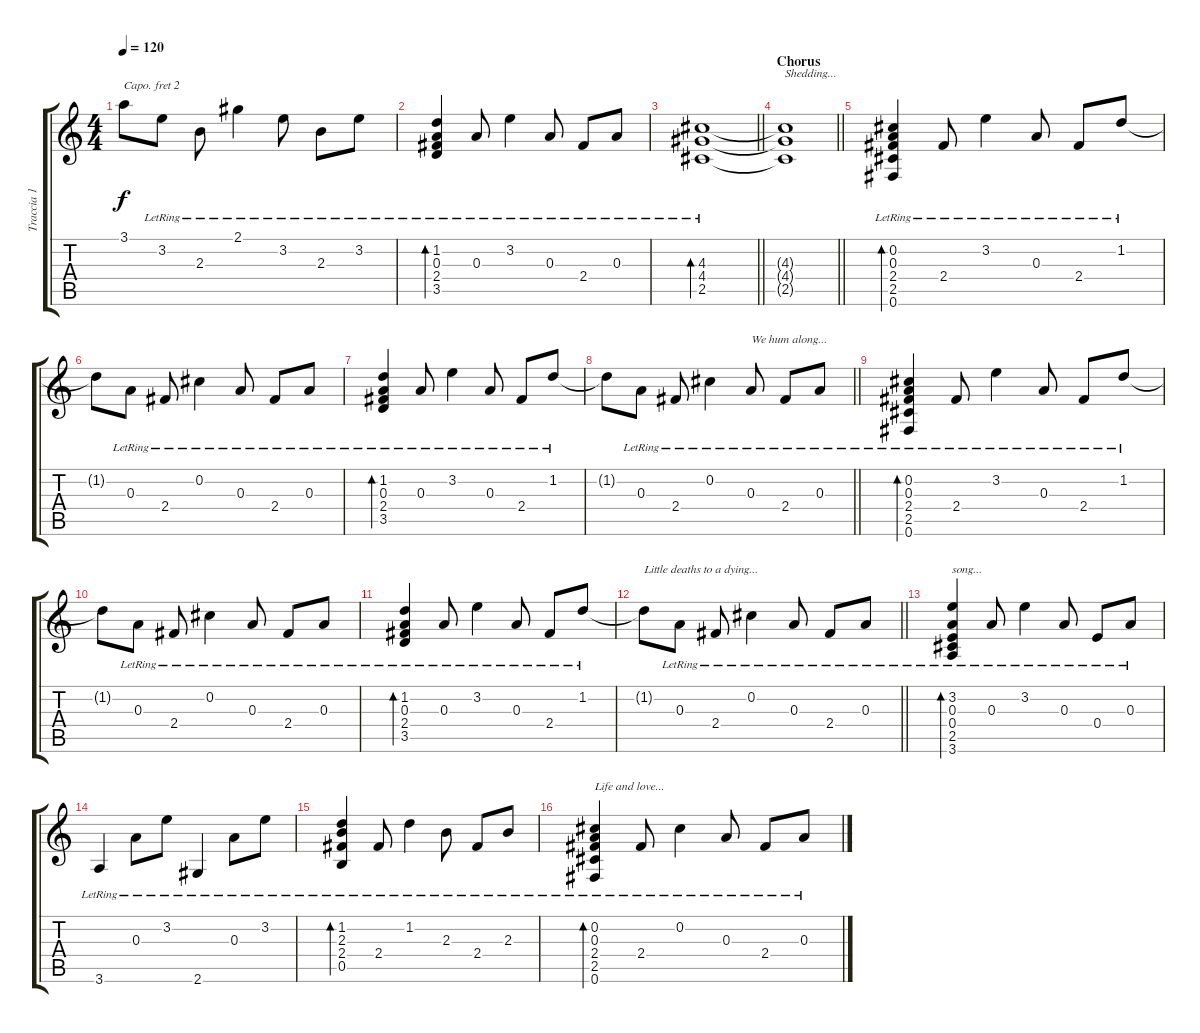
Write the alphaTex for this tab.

\track ("Traccia 1" "Traccia 1") {instrument acousticguitarsteel}
\staff {score tabs}
\capo 2
\tuning (E4 B3 G3 D3 A2 E2) {hide}
\ts (4 4)
\tempo 120
\clef g2
\ks c
3.1{t}.8{dy f} 3.2{lr}.8 2.3{lr}.8 2.1{lr}.4 3.2{lr}.8 2.3{lr}.8 3.2{lr}.8 |
(1.2{lr} 0.3{lr} 2.4{lr} 3.5{lr}).4{bd 60} 0.3{lr}.8 3.2{lr}.4 0.3{lr}.8 2.4{lr}.8 0.3{lr}.8 |
\barLineRight lightlight
(4.3{lr} 4.4{lr} 2.5{lr}).1{bd 60} |
\section ("" "Chorus")
\barLineRight lightlight
(4.3{t} 4.4{t} 2.5{t}).1{txt "Shedding..."} |
(0.2{lr} 0.3{lr} 2.4{lr} 2.5{lr} 0.6{lr}).4{bd 60} 2.4{lr}.8 3.2{lr}.4 0.3{lr}.8 2.4{lr}.8 1.2{lr}.8 |
1.2{t}.8 0.3{lr}.8 2.4{lr}.8 0.2{lr}.4 0.3{lr}.8 2.4{lr}.8 0.3{lr}.8 |
(1.2{lr} 0.3{lr} 2.4{lr} 3.5{lr}).4{bd 60} 0.3{lr}.8 3.2{lr}.4 0.3{lr}.8 2.4{lr}.8 1.2{lr}.8 |
\barLineRight lightlight
1.2{t}.8 0.3{lr}.8 2.4{lr}.8 0.2{lr}.4 0.3{lr}.8{txt "We hum along..."} 2.4{lr}.8 0.3{lr}.8 |
(0.2{lr} 0.3{lr} 2.4{lr} 2.5{lr} 0.6{lr}).4{bd 60} 2.4{lr}.8 3.2{lr}.4 0.3{lr}.8 2.4{lr}.8 1.2{lr}.8 |
1.2{t}.8 0.3{lr}.8 2.4{lr}.8 0.2{lr}.4 0.3{lr}.8 2.4{lr}.8 0.3{lr}.8 |
(1.2{lr} 0.3{lr} 2.4{lr} 3.5{lr}).4{bd 60} 0.3{lr}.8 3.2{lr}.4 0.3{lr}.8 2.4{lr}.8 1.2{lr}.8 |
\barLineRight lightlight
1.2{t}.8{txt "Little deaths to a dying..."} 0.3{lr}.8 2.4{lr}.8 0.2{lr}.4 0.3{lr}.8 2.4{lr}.8 0.3{lr}.8 |
(3.2{lr} 0.3{lr} 0.4{lr} 2.5{lr} 3.6{lr}).4{bd 120 txt "song..."} 0.3{lr}.8 3.2{lr}.4 0.3{lr}.8 0.4{lr}.8 0.3{lr}.8 |
3.6{lr}.4 0.3{lr}.8 3.2{lr}.8 2.6{lr}.4 0.3{lr}.8 3.2{lr}.8 |
(1.2{lr} 2.3{lr} 2.4{lr} 0.5{lr}).4{bd 60} 2.4{lr}.8 1.2{lr}.4 2.3{lr}.8 2.4{lr}.8 2.3{lr}.8 |
(0.2{lr} 0.3{lr} 2.4{lr} 2.5{lr} 0.6{lr}).4{bd 60 txt "Life and love..."} 2.4{lr}.8 0.2{lr}.4 0.3{lr}.8 2.4{lr}.8 0.3{lr}.8
